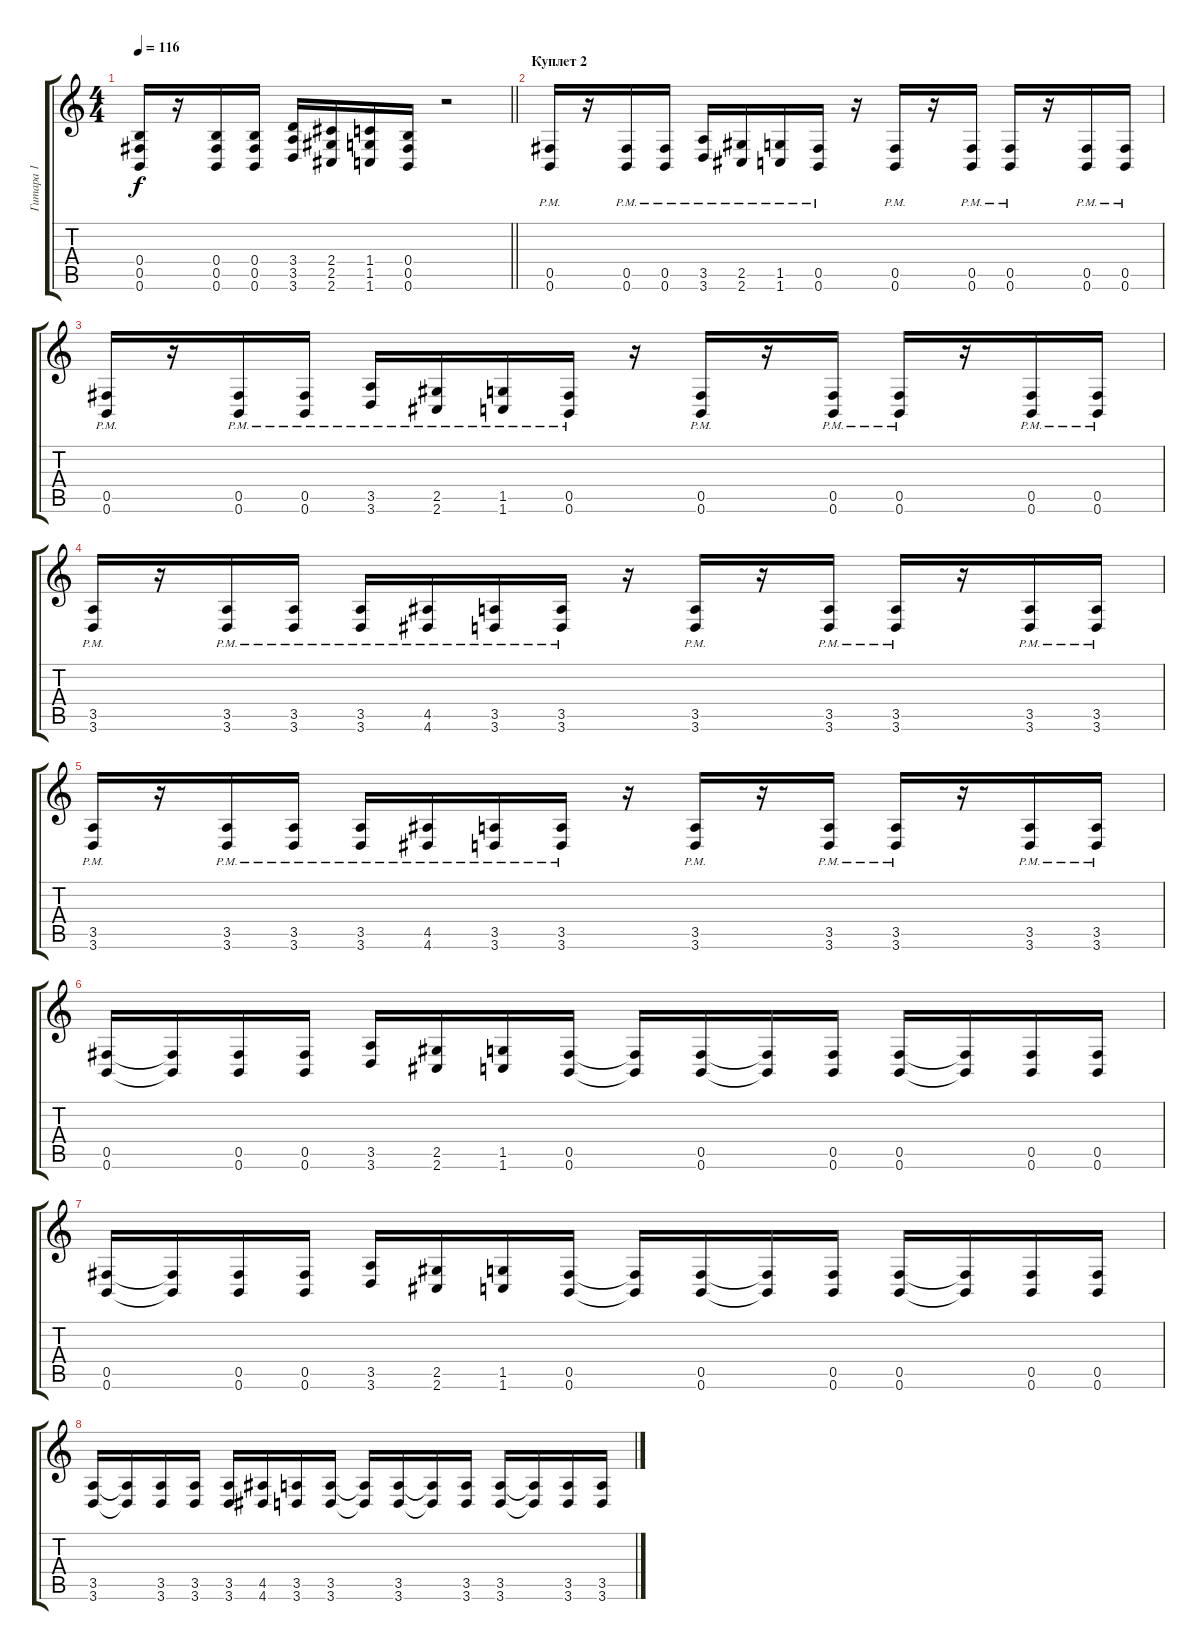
\track ("Гитара 1" "Гитара 1") {instrument distortionguitar}
\staff {score tabs}
\tuning (Db4 Ab3 E3 B2 Gb2 B1) {hide}
\ts (4 4)
\tempo 116
\clef g2
\barLineRight lightlight
\ks c
(0.4 0.5 0.6).16{dy f} r.16 (0.4 0.5 0.6).16 (0.4 0.5 0.6).16 (3.4 3.5 3.6).16 (2.4 2.5 2.6).16 (1.4 1.5 1.6).16 (0.4 0.5 0.6).16 r.2 |
\section ("" "Куплет 2")
(0.5{pm} 0.6{pm}).16 r.16 (0.5{pm} 0.6{pm}).16 (0.5{pm} 0.6{pm}).16 (3.5{pm} 3.6{pm}).16 (2.5{pm} 2.6{pm}).16 (1.5{pm} 1.6{pm}).16 (0.5{pm} 0.6{pm}).16 r.16 (0.5{pm} 0.6{pm}).16 r.16 (0.5{pm} 0.6{pm}).16 (0.5{pm} 0.6{pm}).16 r.16 (0.5{pm} 0.6{pm}).16 (0.5{pm} 0.6{pm}).16 |
(0.5{pm} 0.6{pm}).16 r.16 (0.5{pm} 0.6{pm}).16 (0.5{pm} 0.6{pm}).16 (3.5{pm} 3.6{pm}).16 (2.5{pm} 2.6{pm}).16 (1.5{pm} 1.6{pm}).16 (0.5{pm} 0.6{pm}).16 r.16 (0.5{pm} 0.6{pm}).16 r.16 (0.5{pm} 0.6{pm}).16 (0.5{pm} 0.6{pm}).16 r.16 (0.5{pm} 0.6{pm}).16 (0.5{pm} 0.6{pm}).16 |
(3.5{pm} 3.6{pm}).16 r.16 (3.5{pm} 3.6{pm}).16 (3.5{pm} 3.6{pm}).16 (3.5{pm} 3.6{pm}).16 (4.5{pm} 4.6{pm}).16 (3.5{pm} 3.6{pm}).16 (3.5{pm} 3.6{pm}).16 r.16 (3.5{pm} 3.6{pm}).16 r.16 (3.5{pm} 3.6{pm}).16 (3.5{pm} 3.6{pm}).16 r.16 (3.5{pm} 3.6{pm}).16 (3.5{pm} 3.6{pm}).16 |
(3.5{pm} 3.6{pm}).16 r.16 (3.5{pm} 3.6{pm}).16 (3.5{pm} 3.6{pm}).16 (3.5{pm} 3.6{pm}).16 (4.5{pm} 4.6{pm}).16 (3.5{pm} 3.6{pm}).16 (3.5{pm} 3.6{pm}).16 r.16 (3.5{pm} 3.6{pm}).16 r.16 (3.5{pm} 3.6{pm}).16 (3.5{pm} 3.6{pm}).16 r.16 (3.5{pm} 3.6{pm}).16 (3.5{pm} 3.6{pm}).16 |
(0.5 0.6).16 (0.5{t} 0.6{t}).16 (0.5 0.6).16 (0.5 0.6).16 (3.5 3.6).16 (2.5 2.6).16 (1.5 1.6).16 (0.5 0.6).16 (0.5{t} 0.6{t}).16 (0.5 0.6).16 (0.5{t} 0.6{t}).16 (0.5 0.6).16 (0.5 0.6).16 (0.5{t} 0.6{t}).16 (0.5 0.6).16 (0.5 0.6).16 |
(0.5 0.6).16 (0.5{t} 0.6{t}).16 (0.5 0.6).16 (0.5 0.6).16 (3.5 3.6).16 (2.5 2.6).16 (1.5 1.6).16 (0.5 0.6).16 (0.5{t} 0.6{t}).16 (0.5 0.6).16 (0.5{t} 0.6{t}).16 (0.5 0.6).16 (0.5 0.6).16 (0.5{t} 0.6{t}).16 (0.5 0.6).16 (0.5 0.6).16 |
(3.5 3.6).16 (3.5{t} 3.6{t}).16 (3.5 3.6).16 (3.5 3.6).16 (3.5 3.6).16 (4.5 4.6).16 (3.5 3.6).16 (3.5 3.6).16 (3.5{t} 3.6{t}).16 (3.5 3.6).16 (3.5{t} 3.6{t}).16 (3.5 3.6).16 (3.5 3.6).16 (3.5{t} 3.6{t}).16 (3.5 3.6).16 (3.5 3.6).16
